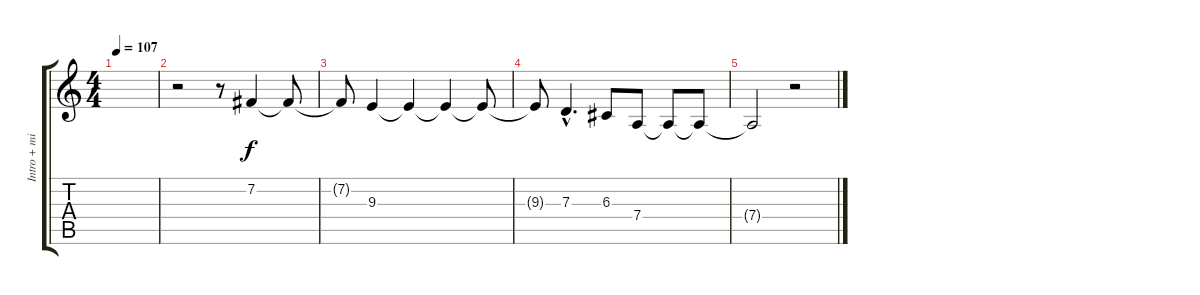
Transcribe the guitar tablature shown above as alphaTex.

\track ("Intro + middle" "Intro + mi") {instrument harmonica}
\staff {score tabs}
\tuning (E4 B3 G3 D3 A2 E2) {hide}
\ts (4 4)
\tempo 107
\clef g2
\ks c
|
r.2 r.8 7.2.4 7.2{t}.8 |
7.2{t}.8 9.3.4 9.3{t}.4 9.3{t}.4 9.3{t}.8 |
9.3{t}.8 7.3{hac}.4{d} 6.3.8 7.4.8 7.4{t}.8 7.4{t}.8 |
7.4{t}.2 r.2
